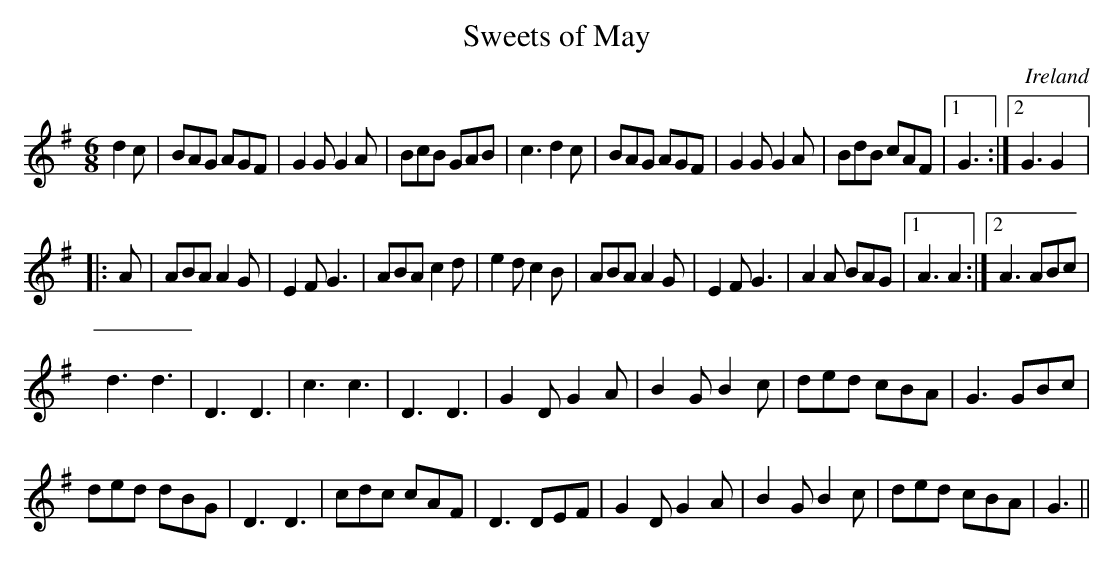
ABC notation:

X:1
T:Sweets of May
M:6/8
O:Ireland
K:G
d2c|\
BAG AGF|G2G G2A|BcB GAB|c3 d2c|\
BAG AGF|G2G G2A|BdB cAF|1 G3 :|2 G3 G2 |:
A|\
ABA A2G|E2F G3|ABA c2d|e2d c2B|\
ABA A2G|E2F G3|A2A BAG|1 A3 A2 :|2 A3ABc|
d3 d3|D3 D3|c3 c3|D3 D3|\
G2D G2A|B2G B2c|ded cBA|G3 GBc|
ded dBG|D3 D3|cdc cAF|D3 DEF|\
G2D G2A|B2G B2c|ded cBA|G3 ||
